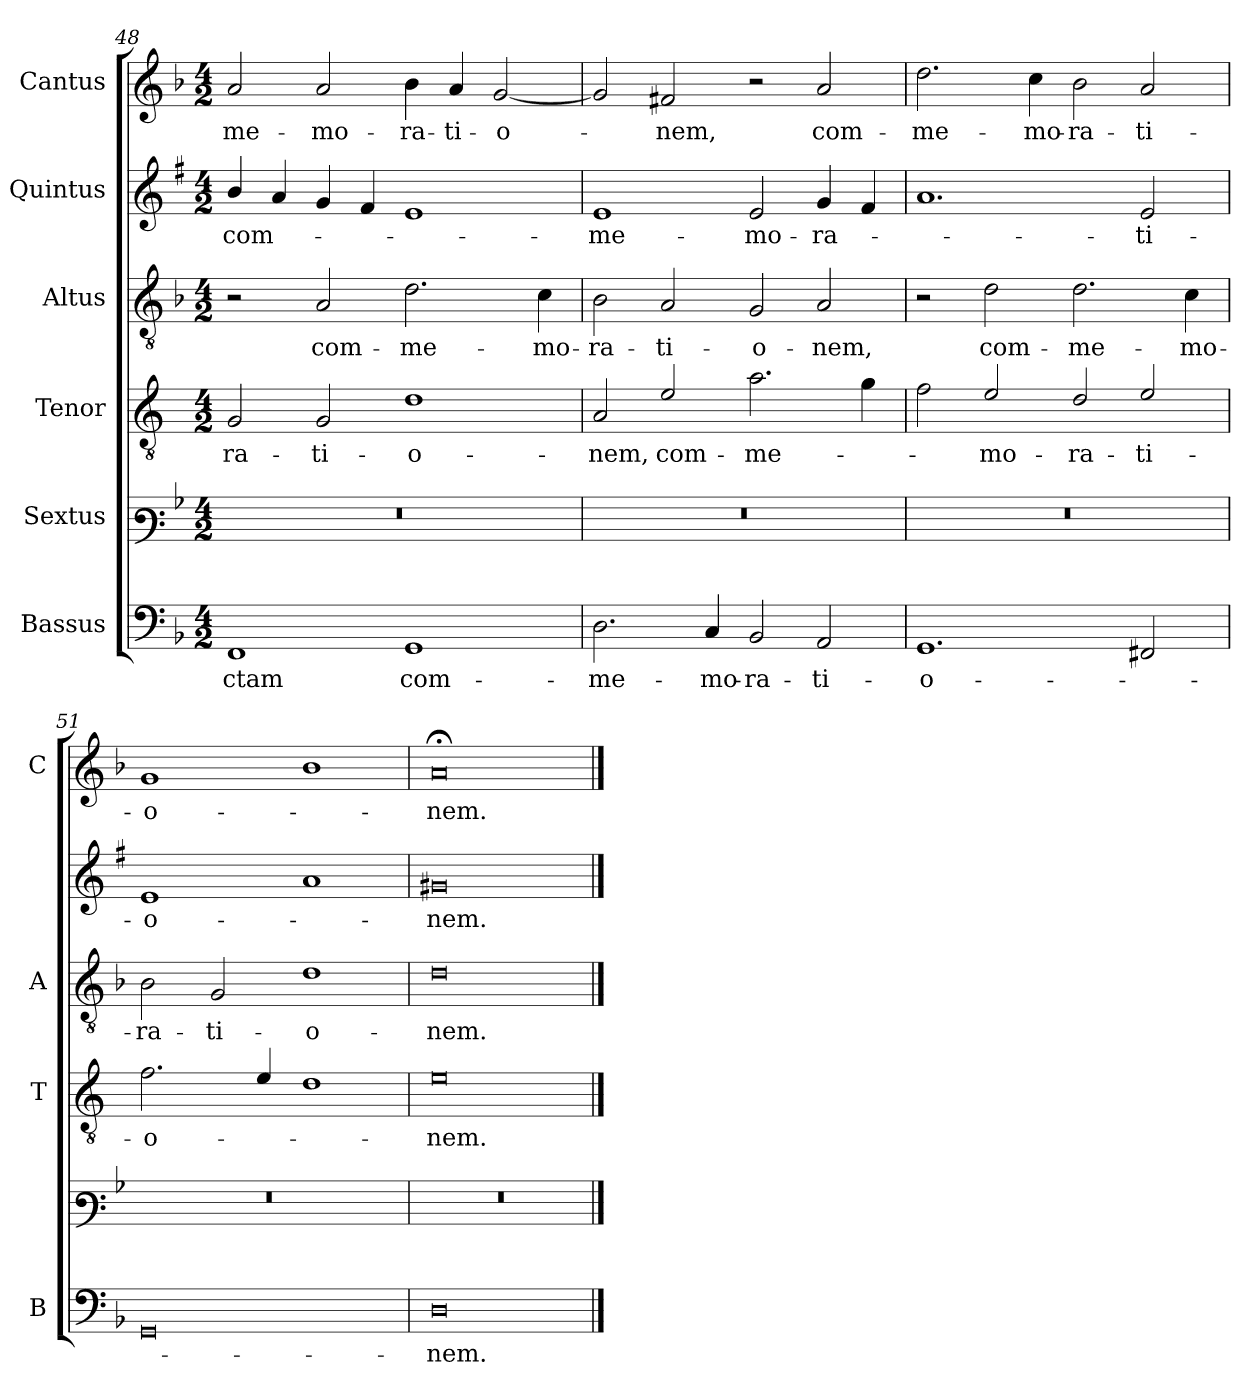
**kern	**text	**kern	**kern	**text	**kern	**text	**kern	**text	**kern	**text
*part6	*part6	*part5	*part4	*part4	*part3	*part3	*part2	*part2	*part1	*part1
*staff6	*staff6	*staff5	*staff4	*staff4	*staff3	*staff3	*staff2	*staff2	*staff1	*staff1
*I"Bassus	*	*I"Sextus	*I"Tenor	*	*I"Altus	*	*I"Quintus	*	*I"Cantus	*
*I'B	*	*	*I'T	*	*I'A	*	*	*	*I'C	*
*clefF4	*	*clefF3	*clefGv2	*	*clefGv2	*	*clefG2	*	*clefG2	*
*	*	*	*ITrd4c7	*	*	*	*ITrd1c2	*	*	*
*k[b-]	*	*k[b-]	*k[b-]	*	*k[b-]	*	*k[b-]	*	*k[b-]	*
*F:	*	*F:	*F:	*	*F:	*	*F:	*	*F:	*
*M4/2	*	*M4/2	*M4/2	*	*M4/2	*	*M4/2	*	*M4/2	*
=48	=48	=48	=48	=48	=48	=48	=48	=48	=48	=48
!	!LO:LY:b	!	!	!LO:LY:b	!	!	!	!LO:LY:b	!	!LO:LY:b
1FF	-ctam	0r	2C/	-ra-	2r	.	4a/	com-	2a/	-me-
.	.	.	.	.	.	.	4g/	.	.	.
!	!	!	!	!LO:LY:b	!	!LO:LY:b	!	!	!	!LO:LY:b
.	.	.	2C/	-ti-	2A/	com-	4f/	.	2a/	-mo-
.	.	.	.	.	.	.	4e/	.	.	.
!	!LO:LY:b	!	!	!LO:LY:b	!	!LO:LY:b	!	!	!	!LO:LY:b
1GG	com-	.	1G	-o-	2.d\	-me-	1d	.	4b-\	-ra-
!	!	!	!	!	!	!	!	!	!	!LO:LY:b
.	.	.	.	.	.	.	.	.	4a/	-ti-
!	!	!	!	!	!	!	!	!	!	!LO:LY:b
.	.	.	.	.	.	.	.	.	[2g/	-o-
!	!	!	!	!	!	!LO:LY:b	!	!	!	!
.	.	.	.	.	4c\	-mo-	.	.	.	.
=49	=49	=49	=49	=49	=49	=49	=49	=49	=49	=49
!	!LO:LY:b	!	!	!LO:LY:b	!	!LO:LY:b	!	!LO:LY:b	!	!
2.D\	-me-	0r	2D/	-nem,	2B-\	-ra-	1d	-me-	2g/]	.
!	!	!	!	!LO:LY:b	!	!LO:LY:b	!	!	!	!LO:LY:b
.	.	.	2A/	com-	2A/	-ti-	.	.	2f#X/	-nem,
!	!LO:LY:b	!	!	!	!	!	!	!	!	!
4C/	-mo-	.	.	.	.	.	.	.	.	.
!	!LO:LY:b	!	!	!LO:LY:b	!	!LO:LY:b	!	!LO:LY:b	!	!
2BB-/	-ra-	.	2.d\	-me-	2G/	-o-	2d/	-mo-	2r	.
!	!LO:LY:b	!	!	!	!	!LO:LY:b	!	!LO:LY:b	!	!LO:LY:b
2AA/	-ti-	.	.	.	2A/	-nem,	4f/	-ra-	2a/	com-
.	.	.	4c\	.	.	.	4e/	.	.	.
=50	=50	=50	=50	=50	=50	=50	=50	=50	=50	=50
!	!LO:LY:b	!	!	!	!	!	!	!	!	!LO:LY:b
1.GG	-o-	0r	2B-\	.	2r	.	1.g	.	2.dd\	-me-
!	!	!	!	!LO:LY:b	!	!LO:LY:b	!	!	!	!
.	.	.	2A/	-mo-	2d\	com-	.	.	.	.
!	!	!	!	!	!	!	!	!	!	!LO:LY:b
.	.	.	.	.	.	.	.	.	4cc\	-mo-
!	!	!	!	!LO:LY:b	!	!LO:LY:b	!	!	!	!LO:LY:b
.	.	.	2G/	-ra-	2.d\	-me-	.	.	2b-\	-ra-
!	!	!	!	!LO:LY:b	!	!	!	!LO:LY:b	!	!LO:LY:b
2FF#X/	.	.	2A/	-ti-	.	.	2d/	-ti-	2a/	-ti-
!	!	!	!	!	!	!LO:LY:b	!	!	!	!
.	.	.	.	.	4c\	-mo-	.	.	.	.
=51	=51	=51	=51	=51	=51	=51	=51	=51	=51	=51
!	!	!	!	!LO:LY:b	!	!LO:LY:b	!	!LO:LY:b	!	!LO:LY:b
0GG	.	0r	2.B-\	-o-	2B-\	-ra-	1d	-o-	1g	-o-
!	!	!	!	!	!	!LO:LY:b	!	!	!	!
.	.	.	.	.	2G/	-ti-	.	.	.	.
.	.	.	4A/	.	.	.	.	.	.	.
!	!	!	!	!	!	!LO:LY:b	!	!	!	!
.	.	.	1G	.	1d	-o-	1g	.	1b-	.
=52	=52	=52	=52	=52	=52	=52	=52	=52	=52	=52
!	!LO:LY:b	!	!	!LO:LY:b	!	!LO:LY:b	!	!LO:LY:b	!	!LO:LY:b
0D	-nem.	0r	0A	-nem.	0d	-nem.	0f#X	-nem.	0a;<	-nem.
==	==	==	==	==	==	==	==	==	==	==
*-	*-	*-	*-	*-	*-	*-	*-	*-	*-	*-
